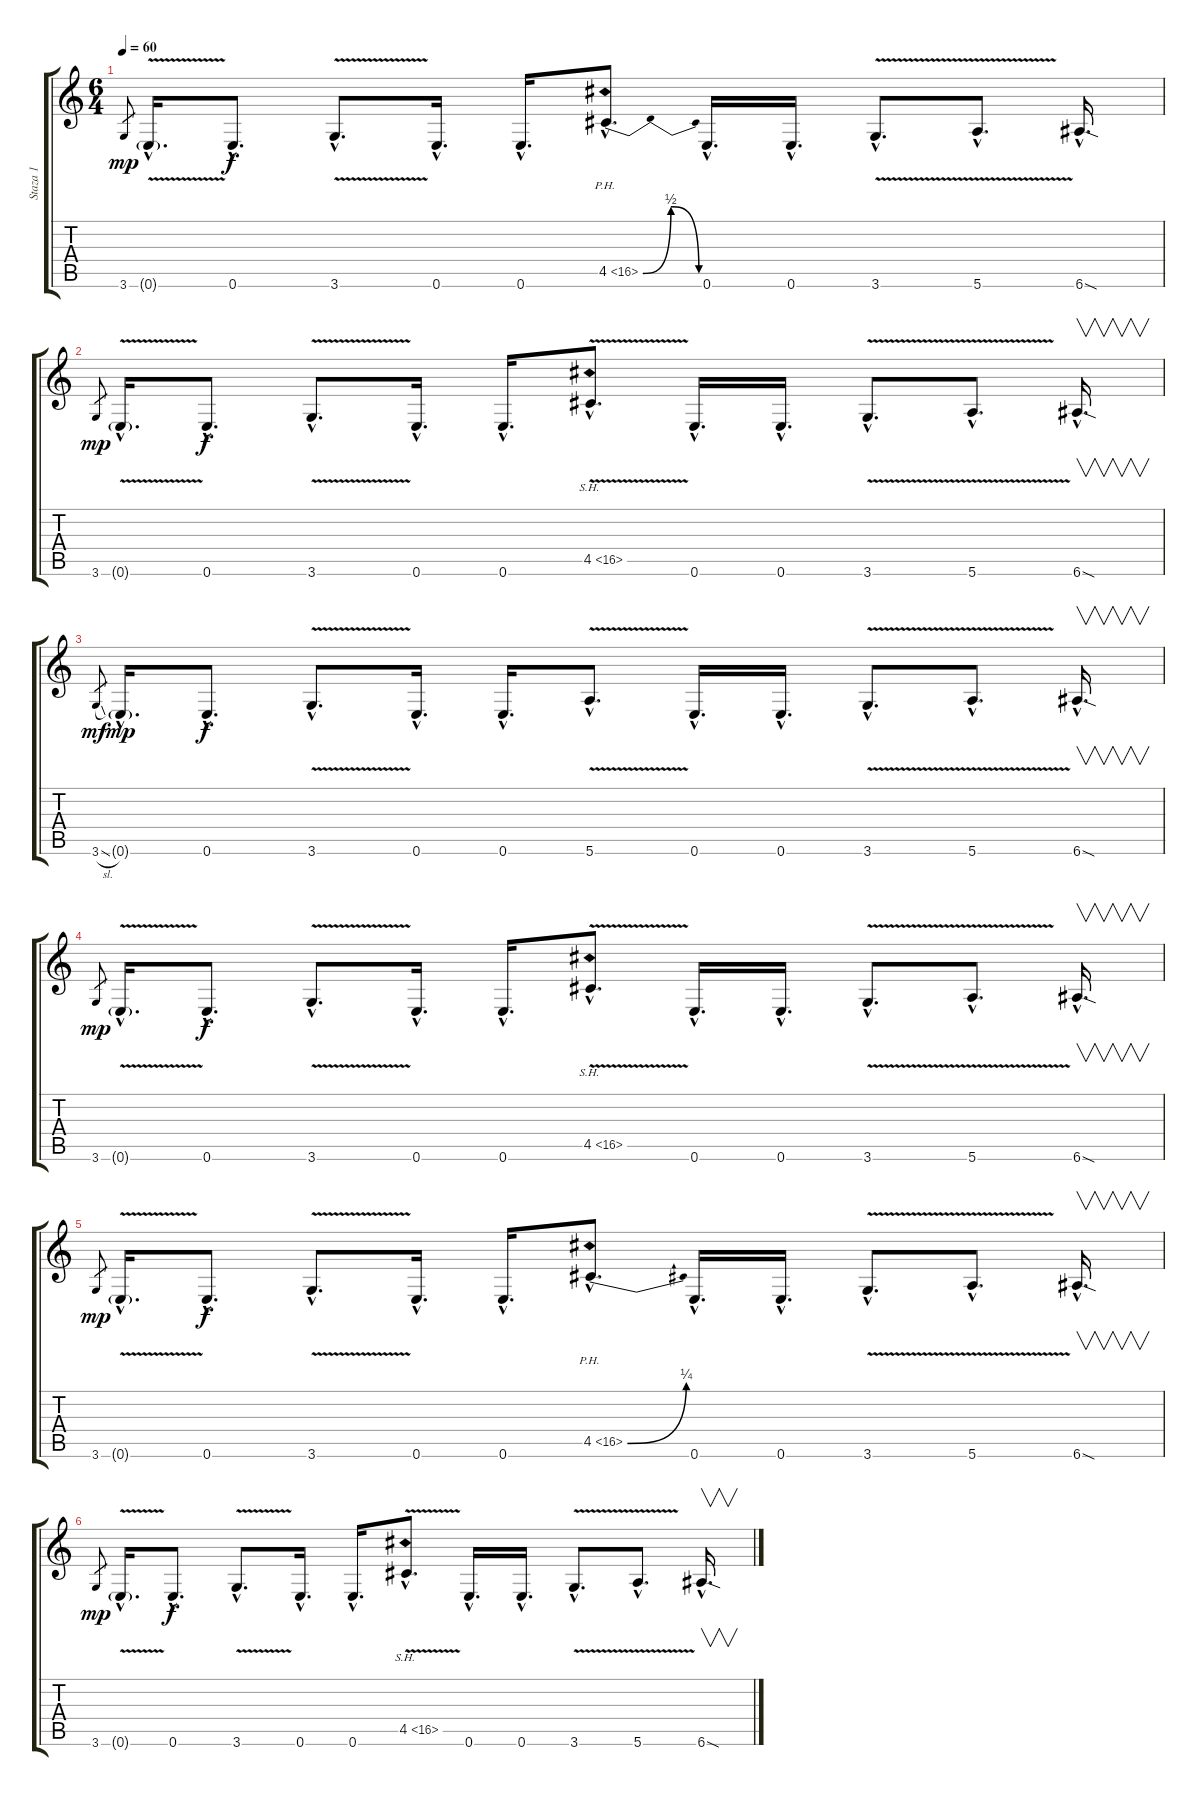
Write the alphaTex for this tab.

\track ("Staza 1" "Staza 1") {instrument overdrivenguitar}
\staff {score tabs}
\tuning (E4 B3 G3 D3 A2 E2) {hide}
\ts (6 4)
\tempo 60
\clef g2
\ks c
3.6.8{gr dy mp} 0.6{v g hac}.16{d} 0.6{hac}.8{d dy f} 3.6{v hac}.8{d} 0.6{hac}.16{d} 0.6{hac}.16{d} 4.5{be (bendrelease 0 0 9 2 30 2 60 0) ph 12 hac}.8{d} 0.6{hac}.16{d} 0.6{hac}.16{d} 3.6{v hac}.8{d} 5.6{v hac}.8{d} 6.6{sod hac}.16{d} |
3.6.8{gr dy mp} 0.6{v g hac}.16{d} 0.6{hac}.8{d dy f} 3.6{v hac}.8{d} 0.6{hac}.16{d} 0.6{hac}.16{d} 4.5{sh 12 v hac}.8{d} 0.6{hac}.16{d} 0.6{hac}.16{d} 3.6{v hac}.8{d} 5.6{v hac}.8{d} 6.6{sod hac}.16{v d} |
3.6{sl}.8{gr dy mf} 0.6{g hac}.16{d dy mp} 0.6{hac}.8{d dy f} 3.6{v hac}.8{d} 0.6{hac}.16{d} 0.6{hac}.16{d} 5.6{v hac}.8{d} 0.6{hac}.16{d} 0.6{hac}.16{d} 3.6{v hac}.8{d} 5.6{v hac}.8{d} 6.6{sod hac}.16{v d} |
3.6.8{gr dy mp} 0.6{v g hac}.16{d} 0.6{hac}.8{d dy f} 3.6{v hac}.8{d} 0.6{hac}.16{d} 0.6{hac}.16{d} 4.5{sh 12 v hac}.8{d} 0.6{hac}.16{d} 0.6{hac}.16{d} 3.6{v hac}.8{d} 5.6{v hac}.8{d} 6.6{sod hac}.16{v d} |
3.6.8{gr dy mp} 0.6{v g hac}.16{d} 0.6{hac}.8{d dy f} 3.6{v hac}.8{d} 0.6{hac}.16{d} 0.6{hac}.16{d} 4.5{be (bend 0 0 60 1) ph 12 hac}.8{d} 0.6{hac}.16{d} 0.6{hac}.16{d} 3.6{v hac}.8{d} 5.6{v hac}.8{d} 6.6{sod hac}.16{v d} |
3.6.8{gr dy mp} 0.6{v g hac}.16{d} 0.6{hac}.8{d dy f} 3.6{v hac}.8{d} 0.6{hac}.16{d} 0.6{hac}.16{d} 4.5{sh 12 v hac}.8{d} 0.6{hac}.16{d} 0.6{hac}.16{d} 3.6{v hac}.8{d} 5.6{v hac}.8{d} 6.6{sod hac}.16{v d}
